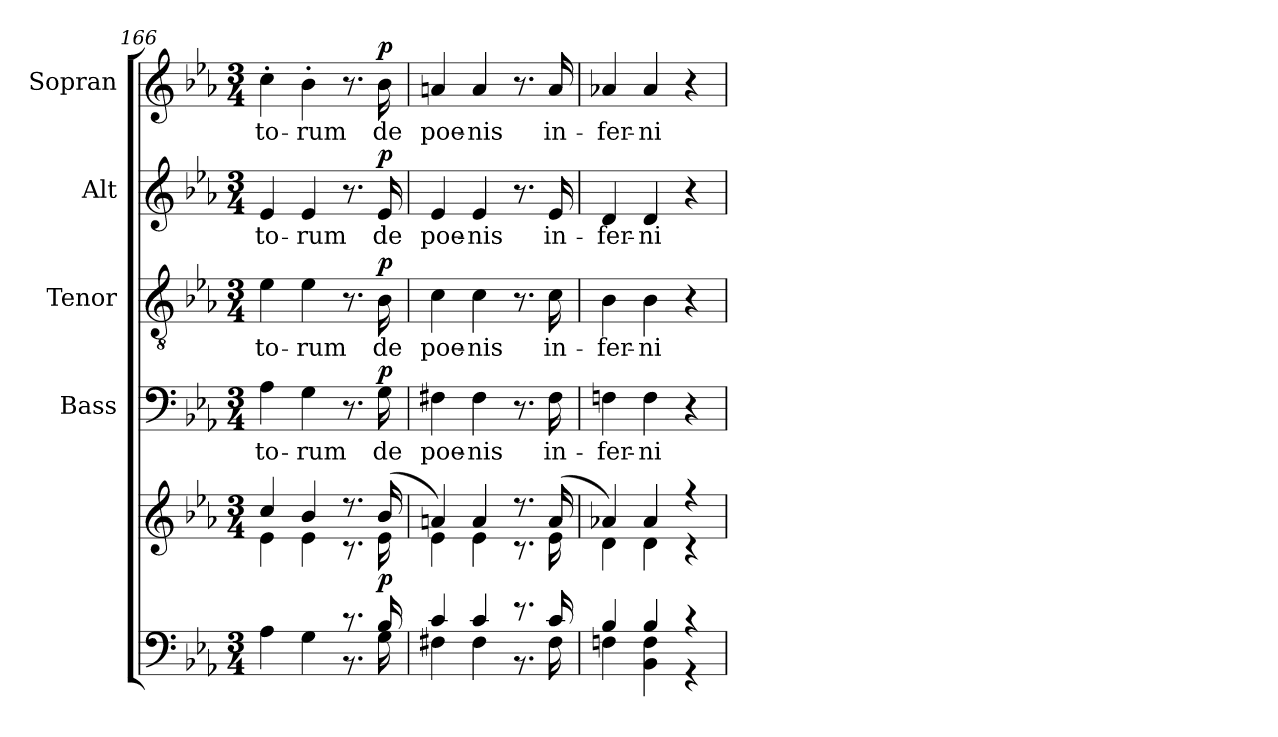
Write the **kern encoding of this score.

**kern	**kern	**dynam	**kern	**text	**dynam	**kern	**text	**dynam	**kern	**text	**dynam	**kern	**text	**dynam
*part5	*part5	*part5	*part4	*part4	*part4	*part3	*part3	*part3	*part2	*part2	*part2	*part1	*part1	*part1
*staff6	*staff5	*staff5/6	*staff4	*staff4	*staff4	*staff3	*staff3	*staff3	*staff2	*staff2	*staff2	*staff1	*staff1	*staff1
*	*	*	*I"Bass	*	*	*I"Tenor	*	*	*I"Alt	*	*	*I"Sopran	*	*
*	*	*	*I'B.	*	*	*I'T.	*	*	*I'A.	*	*	*I'S.	*	*
*clefF4	*clefG2	*	*clefF4	*	*	*clefGv2	*	*	*clefG2	*	*	*clefG2	*	*
*k[b-e-a-]	*k[b-e-a-]	*	*k[b-e-a-]	*	*	*k[b-e-a-]	*	*	*k[b-e-a-]	*	*	*k[b-e-a-]	*	*
*E-:	*E-:	*	*E-:	*	*	*E-:	*	*	*E-:	*	*	*E-:	*	*
*M3/4	*M3/4	*	*M3/4	*	*	*M3/4	*	*	*M3/4	*	*	*M3/4	*	*
=166	=166	=166	=166	=166	=166	=166	=166	=166	=166	=166	=166	=166	=166	=166
*^	*^	*	*	*	*	*	*	*	*	*	*	*	*	*
!	!	!	!	!	!	!LO:LY:b	!	!	!LO:LY:b	!	!	!LO:LY:b	!	!	!LO:LY:b	!
2ryy	4A-\	4cc/	4e-\	.	4A-\	-to-	.	4e-\	-to-	.	4e-/	-to-	.	4cc'>\	-to-	.
!	!	!	!	!	!	!LO:LY:b	!	!	!LO:LY:b	!	!	!LO:LY:b	!	!	!LO:LY:b	!
.	4G\	4b-/	4e-\	.	4G\	-rum	.	4e-\	-rum	.	4e-/	-rum	.	4b-'>\	-rum	.
8.r	8.r	8.r	8.r	.	8.r	.	.	8.r	.	.	8.r	.	.	8.r	.	.
!	!	!	!	!LO:DY:b	!	!LO:LY:b	!LO:DY:a	!	!LO:LY:b	!LO:DY:a	!	!LO:LY:b	!LO:DY:a	!	!LO:LY:b	!LO:DY:a
16B-/	16G\	(16b-/	16e-\	p	16G\	de	p	16B-\	de	p	16e-/	de	p	16b-\	de	p
=167	=167	=167	=167	=167	=167	=167	=167	=167	=167	=167	=167	=167	=167	=167	=167	=167
!	!	!	!	!	!	!LO:LY:b	!	!	!LO:LY:b	!	!	!LO:LY:b	!	!	!LO:LY:b	!
4c/	4F#X\	4an/)	4e-\	.	4F#X\	poe-	.	4c\	poe-	.	4e-/	poe-	.	4an/	poe-	.
!	!	!	!	!	!	!LO:LY:b	!	!	!LO:LY:b	!	!	!LO:LY:b	!	!	!LO:LY:b	!
4c/	4F#\	4a/	4e-\	.	4F#\	-nis	.	4c\	-nis	.	4e-/	-nis	.	4a/	-nis	.
8.r	8.r	8.r	8.r	.	8.r	.	.	8.r	.	.	8.r	.	.	8.r	.	.
!	!	!	!	!	!	!LO:LY:b	!	!	!LO:LY:b	!	!	!LO:LY:b	!	!	!LO:LY:b	!
16c/	16F#\	(16a/	16e-\	.	16F#\	in-	.	16c\	in-	.	16e-/	in-	.	16a/	in-	.
=168	=168	=168	=168	=168	=168	=168	=168	=168	=168	=168	=168	=168	=168	=168	=168	=168
!	!	!	!	!	!	!LO:LY:b	!	!	!LO:LY:b	!	!	!LO:LY:b	!	!	!LO:LY:b	!
4B-/	4Fn\	4a-X/)	4d\	.	4Fn\	-fer-	.	4B-\	-fer-	.	4d/	-fer-	.	4a-X/	-fer-	.
!	!	!	!	!	!	!LO:LY:b	!	!	!LO:LY:b	!	!	!LO:LY:b	!	!	!LO:LY:b	!
4B-/	4BB-\ 4F\	4a-/	4d\	.	4F\	-ni	.	4B-\	-ni	.	4d/	-ni	.	4a-/	-ni	.
4r	4r	4r	4r	.	4r	.	.	4r	.	.	4r	.	.	4r	.	.
*v	*v	*	*	*	*	*	*	*	*	*	*	*	*	*	*	*
*	*v	*v	*	*	*	*	*	*	*	*	*	*	*	*	*
=	=	=	=	=	=	=	=	=	=	=	=	=	=	=
*-	*-	*-	*-	*-	*-	*-	*-	*-	*-	*-	*-	*-	*-	*-
